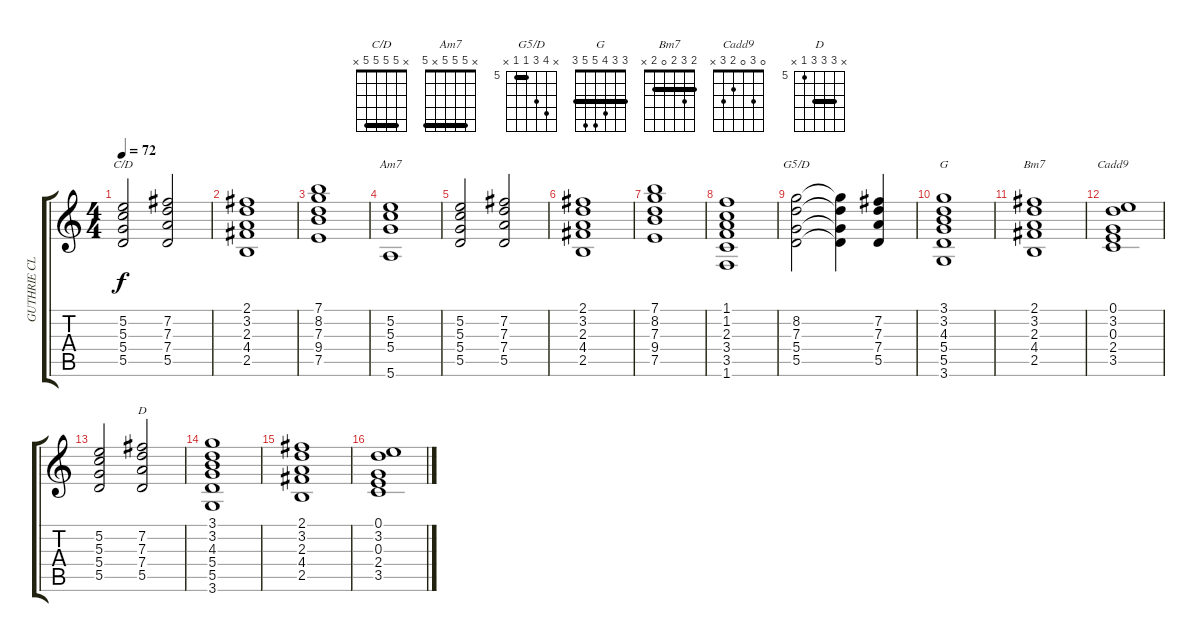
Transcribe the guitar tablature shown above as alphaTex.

\track ("GUTHRIE CLEAN" "GUTHRIE CL") {instrument acousticguitarnylon}
\staff {score tabs}
\tuning (E4 B3 G3 D3 A2 E2) {hide}
\chord ("C/D" x 5 5 5 5 x) {barre 5}
\chord ("Am7" x 5 5 5 x 5) {barre 5}
\chord ("G5/D" x 8 7 5 5 x) {firstfret 5 barre 5}
\chord ("G" 3 3 4 5 5 3) {barre 3}
\chord ("Bm7" 2 3 2 0 2 x) {barre 2}
\chord ("Cadd9" 0 3 0 2 3 x)
\chord ("D" x 7 7 7 5 x) {firstfret 5 barre 7}
\ts (4 4)
\tempo 72
\clef g2
\ks c
(5.2 5.3 5.4 5.5).2{ch "C/D" dy f} (7.2 7.3 7.4 5.5).2 |
(2.1 3.2 2.3 4.4 2.5).1 |
(7.1 8.2 7.3 9.4 7.5).1 |
(5.2 5.3 5.4 5.6).1{ch "Am7"} |
(5.2 5.3 5.4 5.5).2 (7.2 7.3 7.4 5.5).2 |
(2.1 3.2 2.3 4.4 2.5).1 |
(7.1 8.2 7.3 9.4 7.5).1 |
(1.1 1.2 2.3 3.4 3.5 1.6).1 |
(8.2 7.3 5.4 5.5).2{ch "G5/D"} (8.2{t} 7.3{t} 5.4{t} 5.5{t}).4 (7.2 7.3 7.4 5.5).4 |
(3.1 3.2 4.3 5.4 5.5 3.6).1{ch "G"} |
(2.1 3.2 2.3 4.4 2.5).1{ch "Bm7"} |
(0.1 3.2 0.3 2.4 3.5).1{ch "Cadd9"} |
(5.2 5.3 5.4 5.5).2 (7.2 7.3 7.4 5.5).2{ch "D"} |
(3.1 3.2 4.3 5.4 5.5 3.6).1 |
(2.1 3.2 2.3 4.4 2.5).1 |
(0.1 3.2 0.3 2.4 3.5).1
